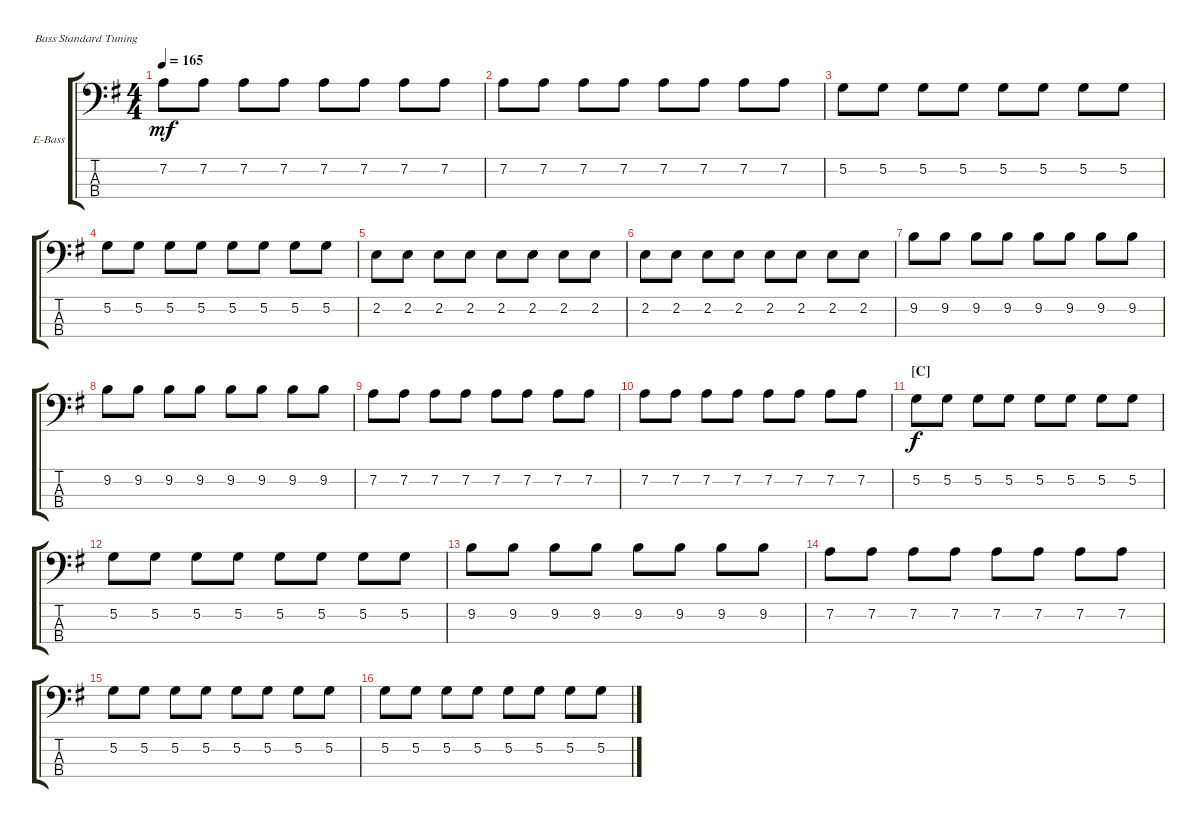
\defaultSystemsLayout 4
\bracketExtendMode groupsimilarinstruments
\firstSystemTrackNameOrientation horizontal
\otherSystemsTrackNameOrientation horizontal
\track ("Nikolai Fraiture" "E-Bass") {instrument electricbassfinger}
\staff {score tabs}
\tuning (G2 D2 A1 E1)
\ts (4 4)
\tempo 165
\clef f4
\ks g
7.2.8{dy mf} 7.2.8 7.2.8 7.2.8 7.2.8 7.2.8 7.2.8 7.2.8 |
7.2.8 7.2.8 7.2.8 7.2.8 7.2.8 7.2.8 7.2.8 7.2.8 |
5.2.8 5.2.8 5.2.8 5.2.8 5.2.8 5.2.8 5.2.8 5.2.8 |
5.2.8 5.2.8 5.2.8 5.2.8 5.2.8 5.2.8 5.2.8 5.2.8 |
2.2.8 2.2.8 2.2.8 2.2.8 2.2.8 2.2.8 2.2.8 2.2.8 |
2.2.8 2.2.8 2.2.8 2.2.8 2.2.8 2.2.8 2.2.8 2.2.8 |
9.2.8 9.2.8 9.2.8 9.2.8 9.2.8 9.2.8 9.2.8 9.2.8 |
9.2.8 9.2.8 9.2.8 9.2.8 9.2.8 9.2.8 9.2.8 9.2.8 |
7.2.8 7.2.8 7.2.8 7.2.8 7.2.8 7.2.8 7.2.8 7.2.8 |
7.2.8 7.2.8 7.2.8 7.2.8 7.2.8 7.2.8 7.2.8 7.2.8 |
\section ("C" "")
5.2.8{dy f} 5.2.8 5.2.8 5.2.8 5.2.8 5.2.8 5.2.8 5.2.8 |
5.2.8 5.2.8 5.2.8 5.2.8 5.2.8 5.2.8 5.2.8 5.2.8 |
9.2.8 9.2.8 9.2.8 9.2.8 9.2.8 9.2.8 9.2.8 9.2.8 |
7.2.8 7.2.8 7.2.8 7.2.8 7.2.8 7.2.8 7.2.8 7.2.8 |
5.2.8 5.2.8 5.2.8 5.2.8 5.2.8 5.2.8 5.2.8 5.2.8 |
5.2.8 5.2.8 5.2.8 5.2.8 5.2.8 5.2.8 5.2.8 5.2.8
